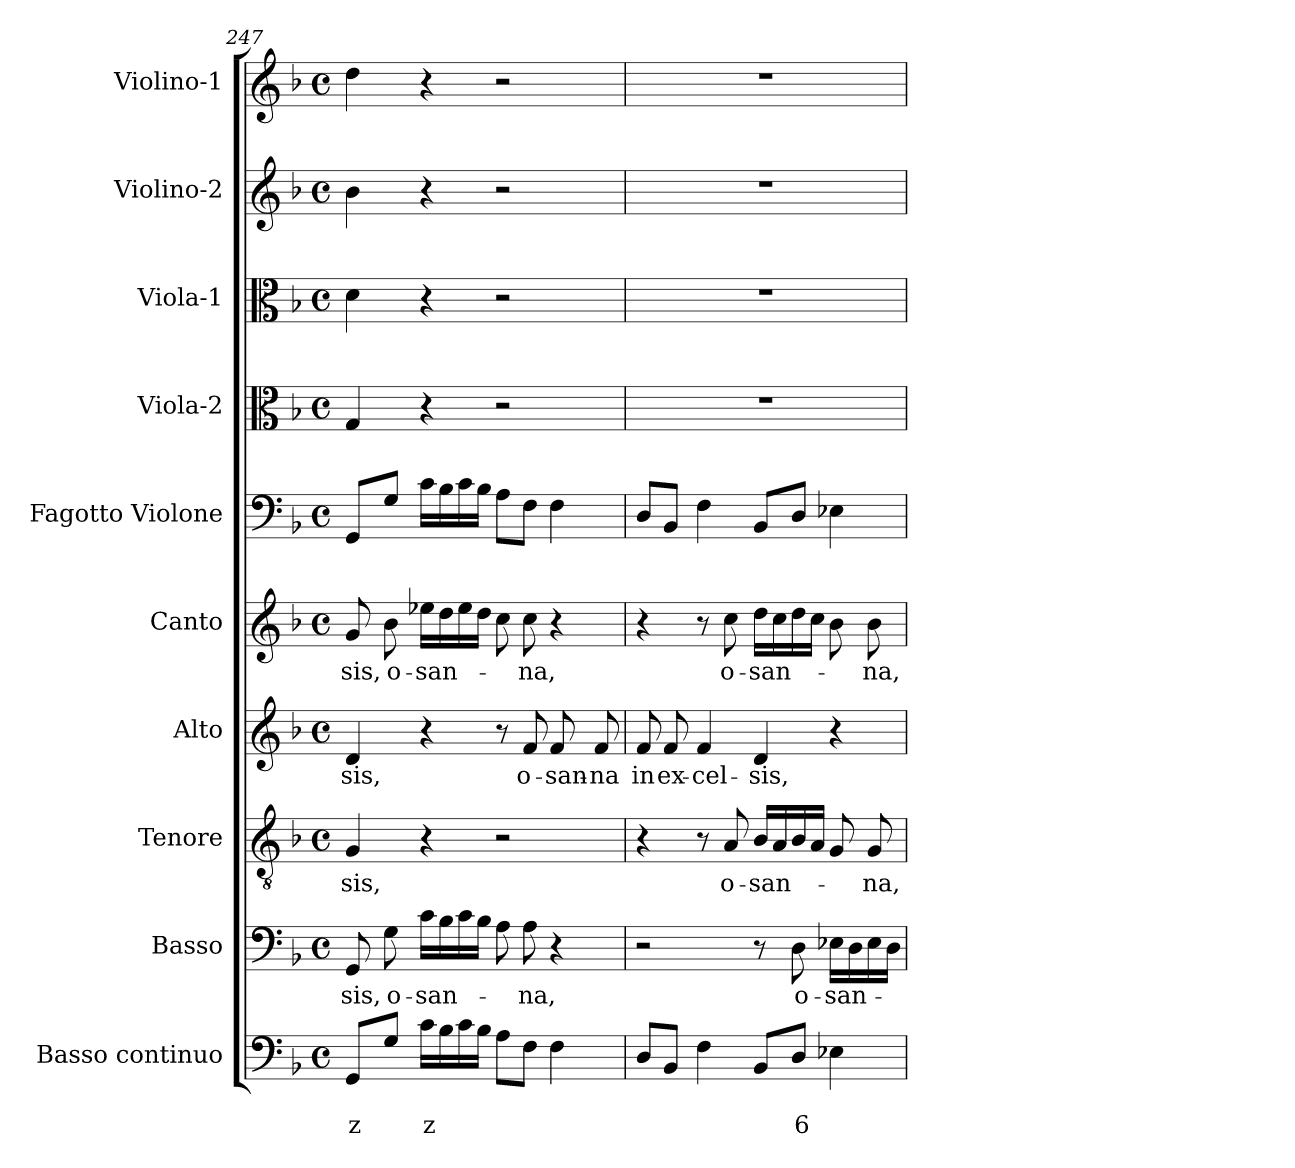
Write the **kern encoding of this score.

**kern	**text	**text	**kern	**text	**kern	**text	**kern	**text	**kern	**text	**kern	**kern	**kern	**kern	**kern
*part10	*part10	*part10	*part9	*part9	*part8	*part8	*part7	*part7	*part6	*part6	*part5	*part4	*part3	*part2	*part1
*staff10	*staff10	*staff10	*staff9	*staff9	*staff8	*staff8	*staff7	*staff7	*staff6	*staff6	*staff5	*staff4	*staff3	*staff2	*staff1
*I"Basso continuo	*	*	*I"Basso	*	*I"Tenore	*	*I"Alto	*	*I"Canto	*	*I"Fagotto Violone	*I"Viola-2	*I"Viola-1	*I"Violino-2	*I"Violino-1
*clefF4	*	*	*clefF4	*	*clefGv2	*	*clefG2	*	*clefG2	*	*clefF4	*clefC3	*clefC3	*clefG2	*clefG2
*k[b-]	*	*	*k[b-]	*	*k[b-]	*	*k[b-]	*	*k[b-]	*	*k[b-]	*k[b-]	*k[b-]	*k[b-]	*k[b-]
*F:	*	*	*F:	*	*F:	*	*F:	*	*F:	*	*F:	*F:	*F:	*F:	*F:
*M4/4	*	*	*M4/4	*	*M4/4	*	*M4/4	*	*M4/4	*	*M4/4	*M4/4	*M4/4	*M4/4	*M4/4
*met(c)	*	*	*met(c)	*	*met(c)	*	*met(c)	*	*met(c)	*	*met(c)	*met(c)	*met(c)	*met(c)	*met(c)
=247	=247	=247	=247	=247	=247	=247	=247	=247	=247	=247	=247	=247	=247	=247	=247
!	!	!LO:LY:b	!	!	!	!	!	!	!	!	!	!	!	!	!
!	!	!	!	!LO:LY:b	!	!	!	!	!	!	!	!	!	!	!
!	!	!	!	!	!	!LO:LY:b	!	!	!	!	!	!	!	!	!
!	!	!	!	!	!	!	!	!LO:LY:b	!	!	!	!	!	!	!
!	!	!	!	!	!	!	!	!	!	!LO:LY:b	!	!	!	!	!
8GG/L	.	z	8GG/	-sis,	4G/	-sis,	4d/	-sis,	8g/	-sis,	8GG/L	4G/	4d\	4b-\	4dd\
!	!	!	!	!LO:LY:b	!	!	!	!	!	!	!	!	!	!	!
!	!	!	!	!	!	!	!	!	!	!LO:LY:b	!	!	!	!	!
8G/J	.	.	8G\	o-	.	.	.	.	8b-\	o-	8G/J	.	.	.	.
!	!	!LO:LY:b	!	!	!	!	!	!	!	!	!	!	!	!	!
!	!	!	!	!LO:LY:b	!	!	!	!	!	!	!	!	!	!	!
!	!	!	!	!	!	!	!	!	!	!LO:LY:b	!	!	!	!	!
16c\LL	.	z	16c\LL	-san-	4r	.	4r	.	16ee-X\LL	-san-	16c\LL	4r	4r	4r	4r
16B-\	.	.	16B-\	.	.	.	.	.	16dd\	.	16B-\	.	.	.	.
16c\	.	.	16c\	.	.	.	.	.	16ee-\	.	16c\	.	.	.	.
16B-\JJ	.	.	16B-\JJ	.	.	.	.	.	16dd\JJ	.	16B-\JJ	.	.	.	.
8A\L	.	.	8A\	.	2r	.	8r	.	8cc\	.	8A\L	2r	2r	2r	2r
!	!	!	!	!LO:LY:b	!	!	!	!	!	!	!	!	!	!	!
!	!	!	!	!	!	!	!	!LO:LY:b	!	!	!	!	!	!	!
!	!	!	!	!	!	!	!	!	!	!LO:LY:b	!	!	!	!	!
8F\J	.	.	8A\	-na,	.	.	8f/	o-	8cc\	-na,	8F\J	.	.	.	.
!	!	!	!	!	!	!	!	!LO:LY:b	!	!	!	!	!	!	!
4F\	.	.	4r	.	.	.	8f/	-san-	4r	.	4F\	.	.	.	.
!	!	!	!	!	!	!	!	!LO:LY:b	!	!	!	!	!	!	!
.	.	.	.	.	.	.	8f/	-na	.	.	.	.	.	.	.
=248	=248	=248	=248	=248	=248	=248	=248	=248	=248	=248	=248	=248	=248	=248	=248
!	!	!	!	!	!	!	!	!LO:LY:b	!	!	!	!	!	!	!
8D/L	.	.	2r	.	4r	.	8f/	in	4r	.	8D/L	1r	1r	1r	1r
!	!	!	!	!	!	!	!	!LO:LY:b	!	!	!	!	!	!	!
8BB-/J	.	.	.	.	.	.	8f/	ex-	.	.	8BB-/J	.	.	.	.
!	!	!	!	!	!	!	!	!LO:LY:b	!	!	!	!	!	!	!
4F\	.	.	.	.	8r	.	4f/	-cel-	8r	.	4F\	.	.	.	.
!	!	!	!	!	!	!LO:LY:b	!	!	!	!	!	!	!	!	!
!	!	!	!	!	!	!	!	!	!	!LO:LY:b	!	!	!	!	!
.	.	.	.	.	8A/	o-	.	.	8cc\	o-	.	.	.	.	.
!	!	!	!	!	!	!LO:LY:b	!	!	!	!	!	!	!	!	!
!	!	!	!	!	!	!	!	!LO:LY:b	!	!	!	!	!	!	!
!	!	!	!	!	!	!	!	!	!	!LO:LY:b	!	!	!	!	!
8BB-/L	.	.	8r	.	16B-/LL	-san-	4d/	-sis,	16dd\LL	-san-	8BB-/L	.	.	.	.
.	.	.	.	.	16A/	.	.	.	16cc\	.	.	.	.	.	.
!	!	!LO:LY:b	!	!	!	!	!	!	!	!	!	!	!	!	!
!	!	!	!	!LO:LY:b	!	!	!	!	!	!	!	!	!	!	!
8D/J	.	6	8D\	o-	16B-/	.	.	.	16dd\	.	8D/J	.	.	.	.
.	.	.	.	.	16A/JJ	.	.	.	16cc\JJ	.	.	.	.	.	.
!	!	!	!	!LO:LY:b	!	!	!	!	!	!	!	!	!	!	!
4E-X\	.	.	16E-X\LL	-san-	8G/	.	4r	.	8b-\	.	4E-X\	.	.	.	.
.	.	.	16D\	.	.	.	.	.	.	.	.	.	.	.	.
!	!	!	!	!	!	!LO:LY:b	!	!	!	!	!	!	!	!	!
!	!	!	!	!	!	!	!	!	!	!LO:LY:b	!	!	!	!	!
.	.	.	16E-\	.	8G/	-na,	.	.	8b-\	-na,	.	.	.	.	.
.	.	.	16D\JJ	.	.	.	.	.	.	.	.	.	.	.	.
=	=	=	=	=	=	=	=	=	=	=	=	=	=	=	=
*-	*-	*-	*-	*-	*-	*-	*-	*-	*-	*-	*-	*-	*-	*-	*-
